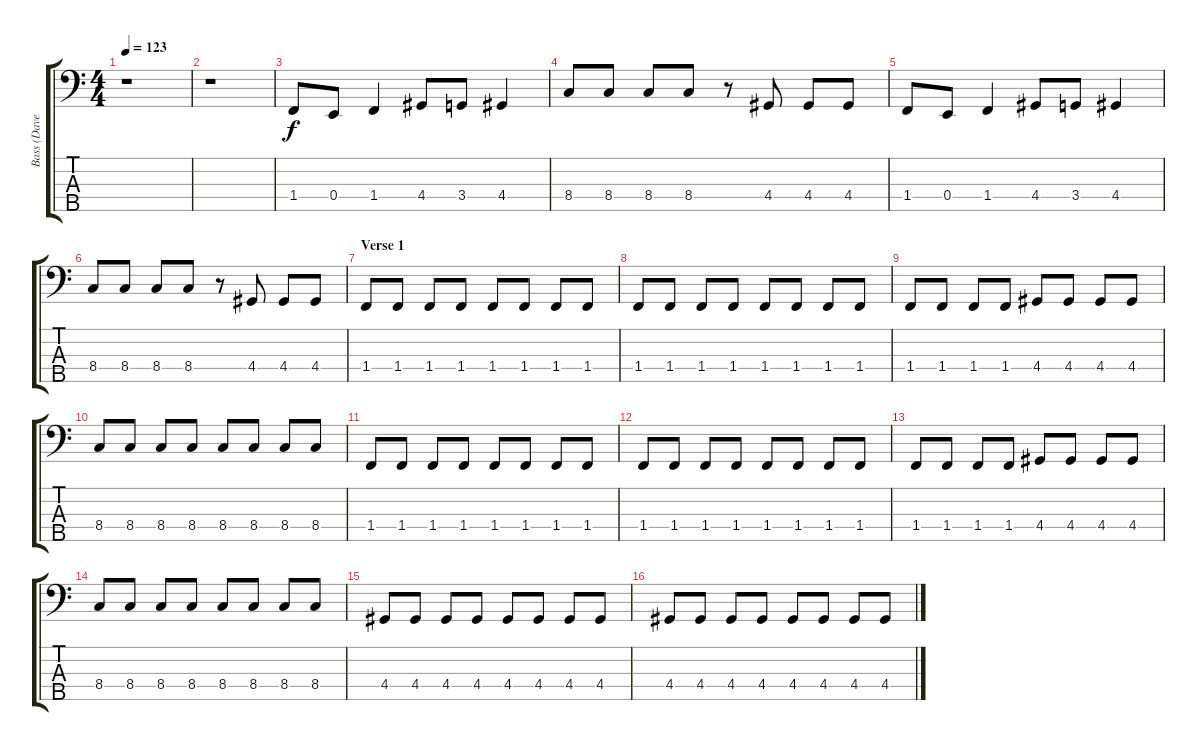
\track ("Bass (Dave)" "Bass (Dave") {instrument electricbassfinger}
\staff {score tabs}
\tuning (G2 D2 A1 E1 B0) {hide}
\ts (4 4)
\tempo 123
\clef f4
\ks c
r.1{dy f instrument electricbassfinger} |
r.1 |
1.4.8 0.4.8 1.4.4 4.4.8 3.4.8 4.4.4 |
8.4.8 8.4.8 8.4.8 8.4.8 r.8 4.4.8 4.4.8 4.4.8 |
1.4.8 0.4.8 1.4.4 4.4.8 3.4.8 4.4.4 |
8.4.8 8.4.8 8.4.8 8.4.8 r.8 4.4.8 4.4.8 4.4.8 |
\section ("" "Verse 1")
1.4.8 1.4.8 1.4.8 1.4.8 1.4.8 1.4.8 1.4.8 1.4.8 |
1.4.8 1.4.8 1.4.8 1.4.8 1.4.8 1.4.8 1.4.8 1.4.8 |
1.4.8 1.4.8 1.4.8 1.4.8 4.4.8 4.4.8 4.4.8 4.4.8 |
8.4.8 8.4.8 8.4.8 8.4.8 8.4.8 8.4.8 8.4.8 8.4.8 |
1.4.8 1.4.8 1.4.8 1.4.8 1.4.8 1.4.8 1.4.8 1.4.8 |
1.4.8 1.4.8 1.4.8 1.4.8 1.4.8 1.4.8 1.4.8 1.4.8 |
1.4.8 1.4.8 1.4.8 1.4.8 4.4.8 4.4.8 4.4.8 4.4.8 |
8.4.8 8.4.8 8.4.8 8.4.8 8.4.8 8.4.8 8.4.8 8.4.8 |
4.4.8 4.4.8 4.4.8 4.4.8 4.4.8 4.4.8 4.4.8 4.4.8 |
4.4.8 4.4.8 4.4.8 4.4.8 4.4.8 4.4.8 4.4.8 4.4.8
